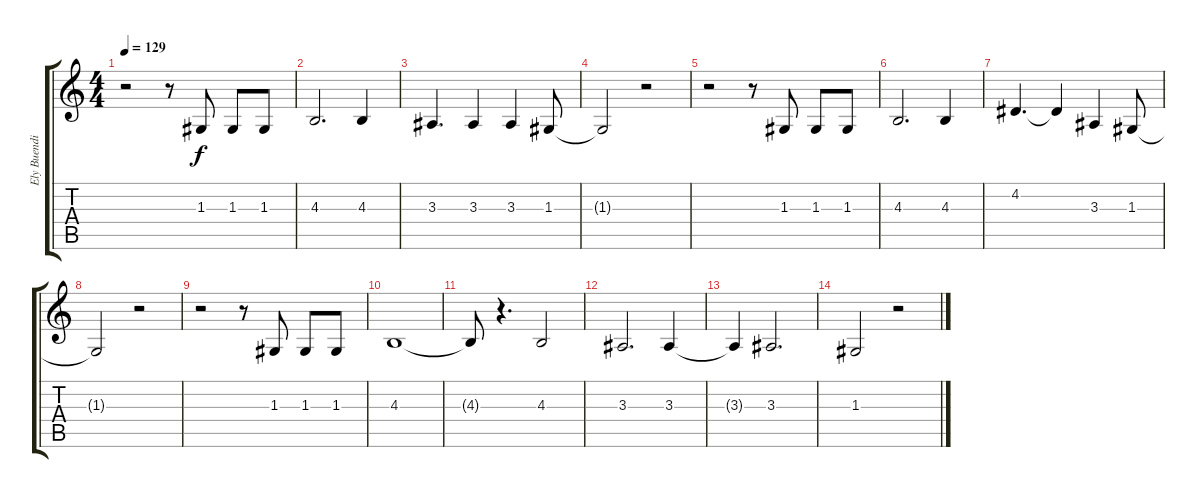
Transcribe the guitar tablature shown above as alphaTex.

\track ("Ely Buendia(Vocal)" "Ely Buendi") {instrument sopranosax}
\staff {score tabs}
\tuning (E4 B3 G3 D3 A2 E2) {hide}
\ts (4 4)
\tempo 129
\clef g2
\ks c
r.2{dy f} r.8 1.3.8 1.3.8 1.3.8 |
4.3.2{d} 4.3.4 |
3.3.4{d} 3.3.4 3.3.4 1.3.8 |
1.3{t}.2 r.2 |
r.2 r.8 1.3.8 1.3.8 1.3.8 |
4.3.2{d} 4.3.4 |
4.2.4{d} 4.2{t}.4 3.3.4 1.3.8 |
1.3{t}.2 r.2 |
r.2 r.8 1.3.8 1.3.8 1.3.8 |
4.3.1 |
4.3{t}.8 r.4{d} 4.3.2 |
3.3.2{d} 3.3.4 |
3.3{t}.4 3.3.2{d} |
1.3.2 r.2
